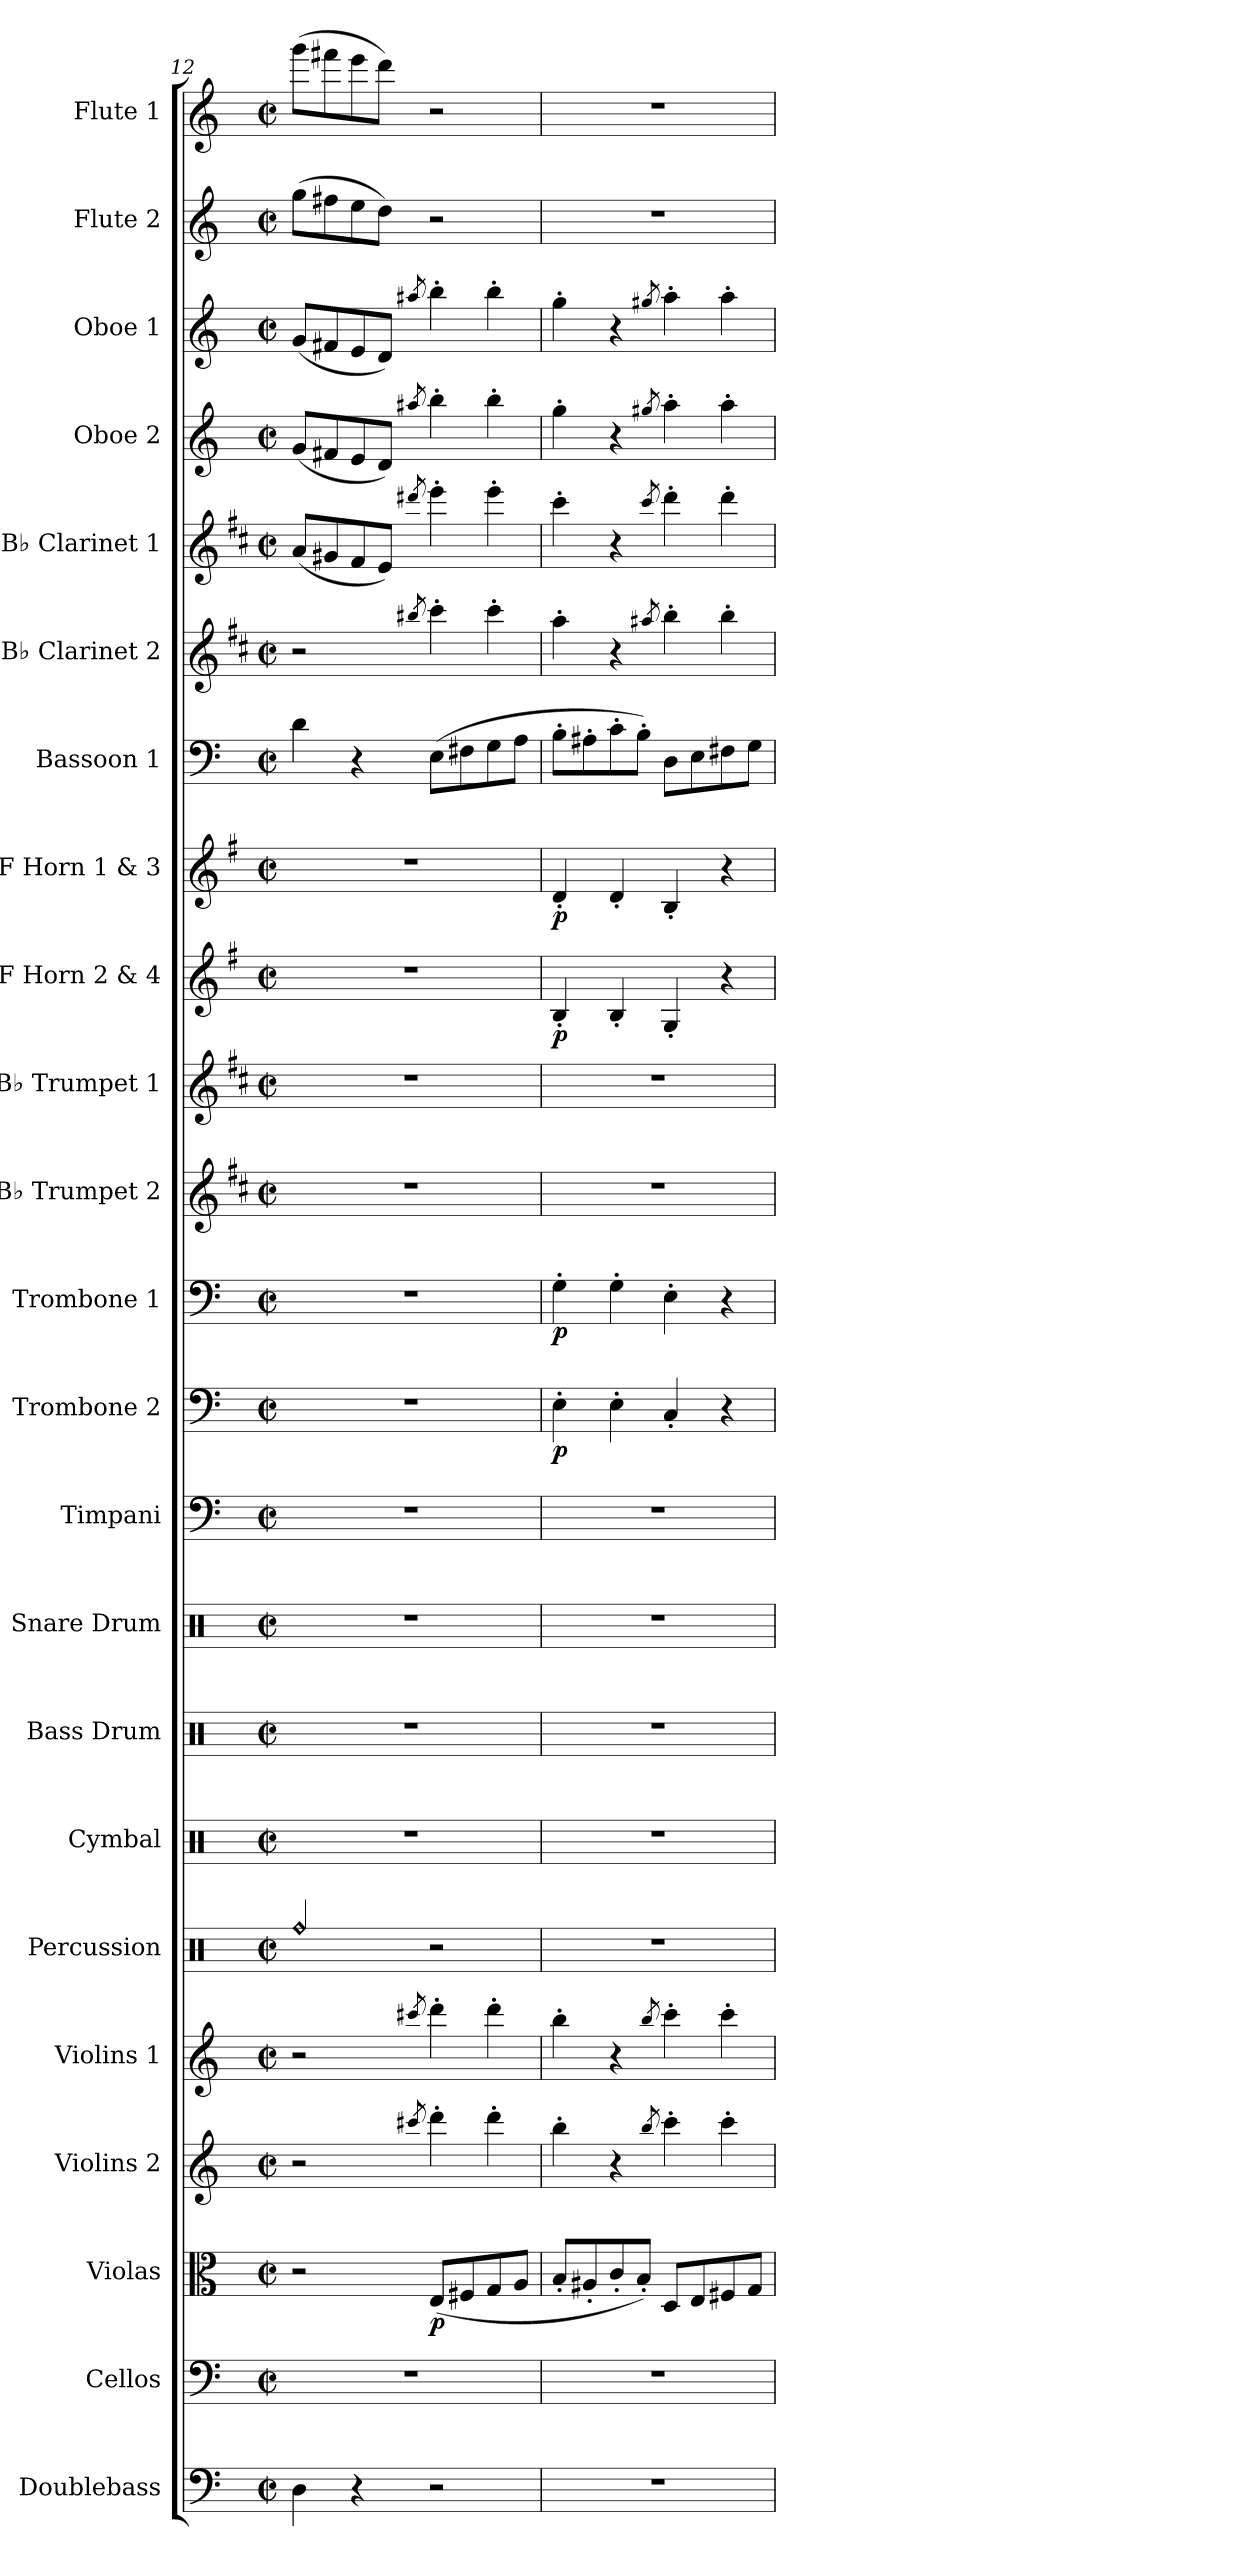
**kern	**kern	**kern	**dynam	**kern	**kern	**kern	**kern	**kern	**kern	**kern	**kern	**dynam	**kern	**dynam	**kern	**kern	**kern	**dynam	**kern	**dynam	**kern	**kern	**kern	**kern	**kern	**kern	**kern
*part23	*part22	*part21	*part21	*part20	*part19	*part18	*part17	*part16	*part15	*part14	*part13	*part13	*part12	*part12	*part11	*part10	*part9	*part9	*part8	*part8	*part7	*part6	*part5	*part4	*part3	*part2	*part1
*staff23	*staff22	*staff21	*staff21	*staff20	*staff19	*staff18	*staff17	*staff16	*staff15	*staff14	*staff13	*staff13	*staff12	*staff12	*staff11	*staff10	*staff9	*staff9	*staff8	*staff8	*staff7	*staff6	*staff5	*staff4	*staff3	*staff2	*staff1
*I"Doublebass	*I"Cellos	*I"Violas	*	*I"Violins 2	*I"Violins 1	*I"Percussion	*I"Cymbal	*I"Bass Drum	*I"Snare Drum	*I"Timpani	*I"Trombone 2	*	*I"Trombone 1	*	*I"B♭ Trumpet 2	*I"B♭ Trumpet 1	*I"F Horn 2 &amp; 4	*	*I"F Horn 1 &amp; 3	*	*I"Bassoon 1	*I"B♭ Clarinet 2	*I"B♭ Clarinet 1	*I"Oboe 2	*I"Oboe 1	*I"Flute 2	*I"Flute 1
*I'Dbs.	*	*I'Vlas.	*	*I'Vlns. 2	*I'Vlns. 1	*I'Perc.	*I'Cym.	*I'B. Dr.	*I'Sn. Dr.	*I'Timp.	*I'Tbn. 2	*	*I'Tbn. 1	*	*I'B♭ Tpt. 2	*I'B♭ Tpt. 1	*I'F Hn. 2 4	*	*I'F Hn. 1 3	*	*I'Bsn. 1	*I'B♭ Cl. 2	*I'B♭ Cl. 1	*I'Ob. 2	*I'Ob. 1	*I'Fl. 2	*I'Fl. 1
*clefF4	*clefF4	*clefC3	*	*clefG2	*clefG2	*clefX	*clefX	*clefX	*clefX	*clefF4	*clefF4	*	*clefF4	*	*clefG2	*clefG2	*clefG2	*	*clefG2	*	*clefF4	*clefG2	*clefG2	*clefG2	*clefG2	*clefG2	*clefG2
*ITrd7c12	*	*	*	*	*	*	*	*	*	*	*	*	*	*	*ITrd1c2	*ITrd1c2	*ITrd4c7	*	*ITrd4c7	*	*	*ITrd1c2	*ITrd1c2	*	*	*	*
*k[]	*k[]	*k[]	*	*k[]	*k[]	*k[]	*k[]	*k[]	*k[]	*k[]	*k[]	*	*k[]	*	*k[]	*k[]	*k[]	*	*k[]	*	*k[]	*k[]	*k[]	*k[]	*k[]	*k[]	*k[]
*M2/2	*M2/2	*M2/2	*	*M2/2	*M2/2	*M2/2	*M2/2	*M2/2	*M2/2	*M2/2	*M2/2	*	*M2/2	*	*M2/2	*M2/2	*M2/2	*	*M2/2	*	*M2/2	*M2/2	*M2/2	*M2/2	*M2/2	*M2/2	*M2/2
*met(c|)	*met(c|)	*met(c|)	*	*met(c|)	*met(c|)	*met(c|)	*met(c|)	*met(c|)	*met(c|)	*met(c|)	*met(c|)	*	*met(c|)	*	*met(c|)	*met(c|)	*met(c|)	*	*met(c|)	*	*met(c|)	*met(c|)	*met(c|)	*met(c|)	*met(c|)	*met(c|)	*met(c|)
=12	=12	=12	=12	=12	=12	=12	=12	=12	=12	=12	=12	=12	=12	=12	=12	=12	=12	=12	=12	=12	=12	=12	=12	=12	=12	=12	=12
!	!	!	!	!	!	!LO:N:head=diamond	!	!	!	!	!	!	!	!	!	!	!	!	!	!	!	!	!	!	!	!	!
4DD\	1r	2r	.	2r	2r	2Rff/	1r	1r	1r	1r	1r	.	1r	.	1r	1r	1r	.	1r	.	4d\	2r	(<8g/L	(<8g/L	(<8g/L	(>8gg\L	(>8ggg\L
.	.	.	.	.	.	.	.	.	.	.	.	.	.	.	.	.	.	.	.	.	.	.	8f#X/	8f#X/	8f#X/	8ff#X\	8fff#X\
4r	.	.	.	.	.	.	.	.	.	.	.	.	.	.	.	.	.	.	.	.	4r	.	8e/	8e/	8e/	8ee\	8eee\
.	.	.	.	.	.	.	.	.	.	.	.	.	.	.	.	.	.	.	.	.	.	.	8d/J)	8d/J)	8d/J)	8dd\J)	8ddd\J)
.	.	.	.	8qccc#X/	8qccc#X/	.	.	.	.	.	.	.	.	.	.	.	.	.	.	.	.	8qaa#X/	8qccc#X/	8qaa#X/	8qaa#X/	.	.
!	!	!	!LO:DY:b	!	!	!	!	!	!	!	!	!	!	!	!	!	!	!	!	!	!	!	!	!	!	!	!
2r	.	(<8E/L	p	4ddd'\	4ddd'\	2r	.	.	.	.	.	.	.	.	.	.	.	.	.	.	(>8E\L	4bb'\	4ddd'\	4bb'\	4bb'\	2r	2r
.	.	8F#X/	.	.	.	.	.	.	.	.	.	.	.	.	.	.	.	.	.	.	8F#X\	.	.	.	.	.	.
.	.	8G/	.	4ddd'\	4ddd'\	.	.	.	.	.	.	.	.	.	.	.	.	.	.	.	8G\	4bb'\	4ddd'\	4bb'\	4bb'\	.	.
.	.	8A/J	.	.	.	.	.	.	.	.	.	.	.	.	.	.	.	.	.	.	8A\J	.	.	.	.	.	.
=13	=13	=13	=13	=13	=13	=13	=13	=13	=13	=13	=13	=13	=13	=13	=13	=13	=13	=13	=13	=13	=13	=13	=13	=13	=13	=13	=13
!	!	!	!	!	!	!	!	!	!	!	!	!LO:DY:b	!	!LO:DY:b	!	!	!	!LO:DY:b	!	!LO:DY:b	!	!	!	!	!	!	!
1r	1r	8B'/L	.	4bb'\	4bb'\	1r	1r	1r	1r	1r	4E'\	p	4G'\	p	1r	1r	4E'/	p	4G'/	p	8B'\L	4gg'\	4bb'\	4gg'\	4gg'\	1r	1r
.	.	8A#X'/	.	.	.	.	.	.	.	.	.	.	.	.	.	.	.	.	.	.	8A#X'\	.	.	.	.	.	.
.	.	8c'/	.	4r	4r	.	.	.	.	.	4E'\	.	4G'\	.	.	.	4E'/	.	4G'/	.	8c'\	4r	4r	4r	4r	.	.
.	.	8B'/J)	.	.	.	.	.	.	.	.	.	.	.	.	.	.	.	.	.	.	8B'\J)	.	.	.	.	.	.
.	.	.	.	8qbb/	8qbb/	.	.	.	.	.	.	.	.	.	.	.	.	.	.	.	.	8qgg#X/	8qbb/	8qgg#X/	8qgg#X/	.	.
.	.	8D/L	.	4ccc'\	4ccc'\	.	.	.	.	.	4C'/	.	4E'\	.	.	.	4C'/	.	4E'/	.	8D\L	4aa'\	4ccc'\	4aa'\	4aa'\	.	.
.	.	8E/	.	.	.	.	.	.	.	.	.	.	.	.	.	.	.	.	.	.	8E\	.	.	.	.	.	.
.	.	8F#X/	.	4ccc'\	4ccc'\	.	.	.	.	.	4r	.	4r	.	.	.	4r	.	4r	.	8F#X\	4aa'\	4ccc'\	4aa'\	4aa'\	.	.
.	.	8G/J	.	.	.	.	.	.	.	.	.	.	.	.	.	.	.	.	.	.	8G\J	.	.	.	.	.	.
=	=	=	=	=	=	=	=	=	=	=	=	=	=	=	=	=	=	=	=	=	=	=	=	=	=	=	=
*-	*-	*-	*-	*-	*-	*-	*-	*-	*-	*-	*-	*-	*-	*-	*-	*-	*-	*-	*-	*-	*-	*-	*-	*-	*-	*-	*-
